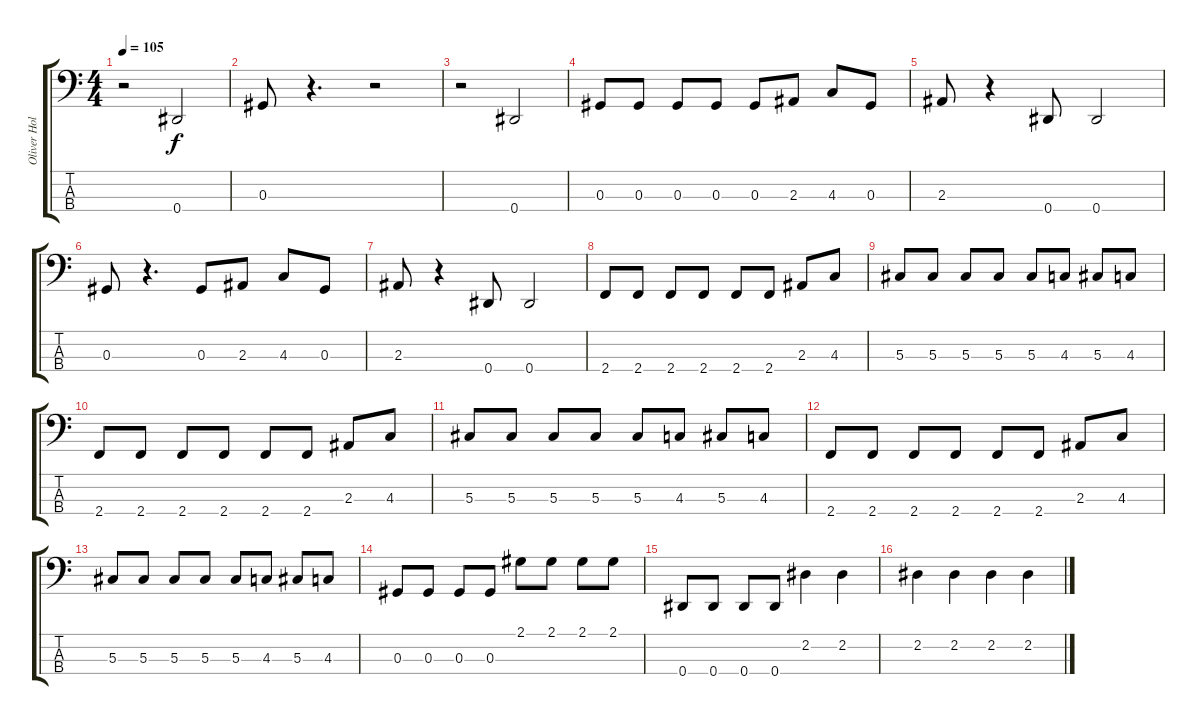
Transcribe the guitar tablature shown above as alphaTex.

\track ("Oliver Holzwarth" "Oliver Hol") {instrument electricbassfinger}
\staff {score tabs}
\tuning (Gb2 Db2 Ab1 Eb1) {hide}
\ts (4 4)
\tempo 105
\clef f4
\ks c
r.2{dy f} 0.4.2 |
0.3.8 r.4{d} r.2 |
r.2 0.4.2 |
0.3.8 0.3.8 0.3.8 0.3.8 0.3.8 2.3.8 4.3.8 0.3.8 |
2.3.8 r.4 0.4.8 0.4.2 |
0.3.8 r.4{d} 0.3.8 2.3.8 4.3.8 0.3.8 |
2.3.8 r.4 0.4.8 0.4.2 |
2.4.8 2.4.8 2.4.8 2.4.8 2.4.8 2.4.8 2.3.8 4.3.8 |
5.3.8 5.3.8 5.3.8 5.3.8 5.3.8 4.3.8 5.3.8 4.3.8 |
2.4.8 2.4.8 2.4.8 2.4.8 2.4.8 2.4.8 2.3.8 4.3.8 |
5.3.8 5.3.8 5.3.8 5.3.8 5.3.8 4.3.8 5.3.8 4.3.8 |
2.4.8 2.4.8 2.4.8 2.4.8 2.4.8 2.4.8 2.3.8 4.3.8 |
5.3.8 5.3.8 5.3.8 5.3.8 5.3.8 4.3.8 5.3.8 4.3.8 |
0.3.8 0.3.8 0.3.8 0.3.8 2.1.8 2.1.8 2.1.8 2.1.8 |
0.4.8 0.4.8 0.4.8 0.4.8 2.2.4 2.2.4 |
2.2.4 2.2.4 2.2.4 2.2.4
